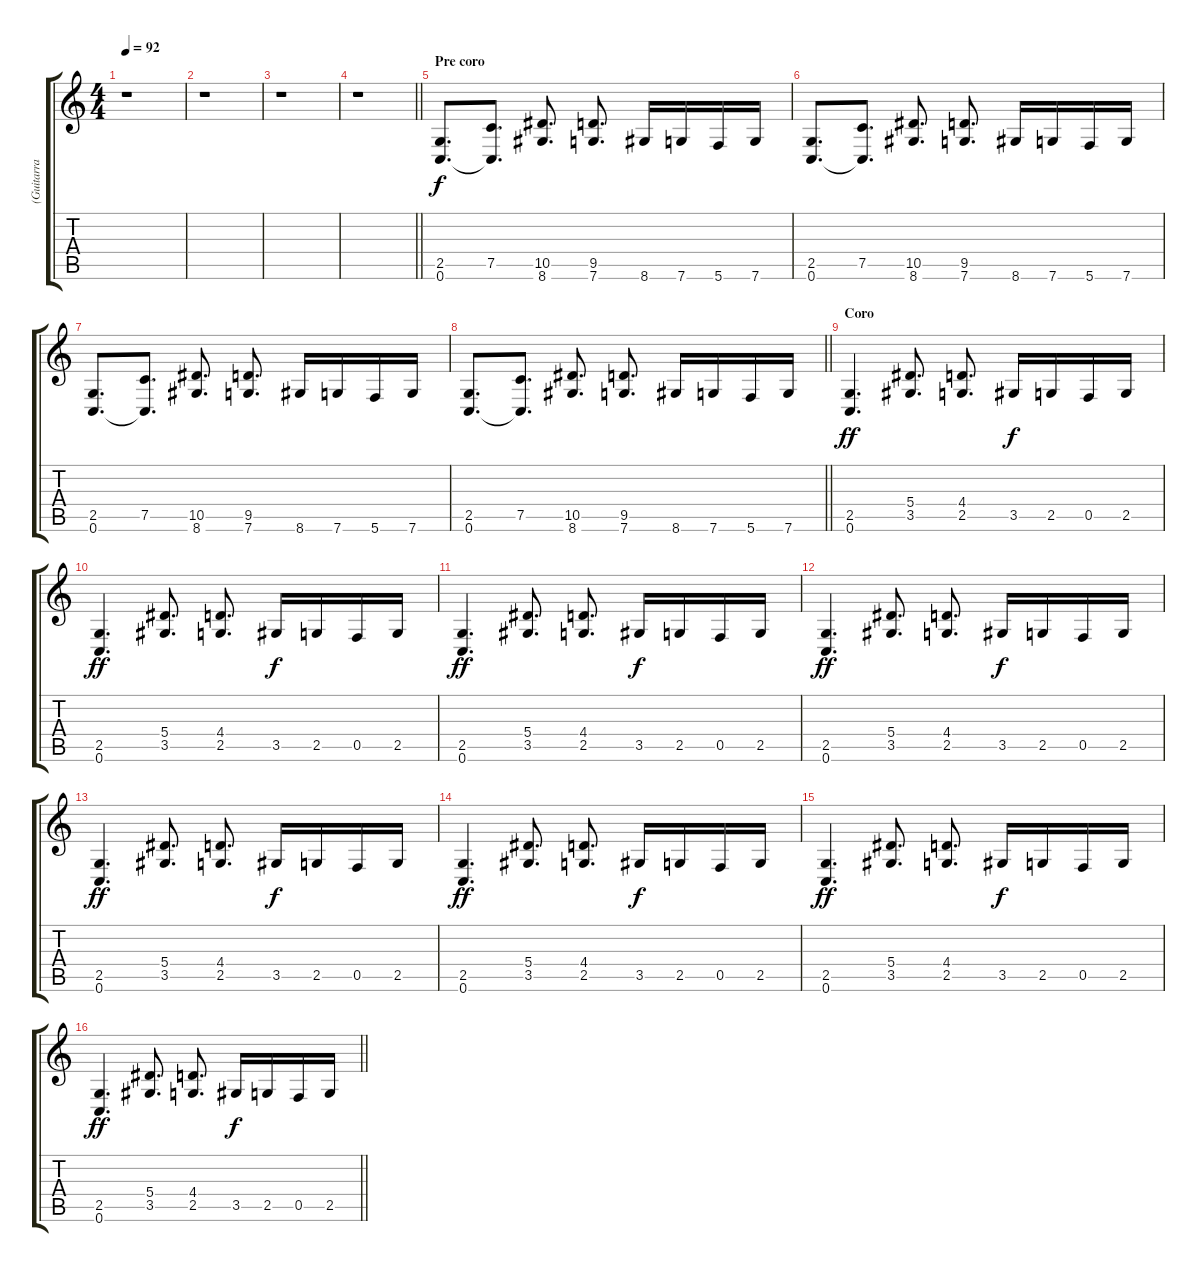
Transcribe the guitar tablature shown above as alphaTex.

\track ("(Guitarra extra)" "(Guitarra ") {instrument overdrivenguitar}
\staff {score tabs}
\tuning (C4 G3 Eb3 Bb2 F2 C2) {hide}
\ts (4 4)
\tempo 92
\clef g2
\ks c
r.1{dy f} |
r.1 |
r.1 |
\barLineRight lightlight
r.1 |
\section ("" "Pre coro")
(2.5 0.6).8{d} (7.5 0.6{t}).8{d} (10.5 8.6).8{d} (9.5 7.6).8{d} 8.6.16 7.6.16 5.6.16 7.6.16 |
(2.5 0.6).8{d} (7.5 0.6{t}).8{d} (10.5 8.6).8{d} (9.5 7.6).8{d} 8.6.16 7.6.16 5.6.16 7.6.16 |
(2.5 0.6).8{d} (7.5 0.6{t}).8{d} (10.5 8.6).8{d} (9.5 7.6).8{d} 8.6.16 7.6.16 5.6.16 7.6.16 |
\barLineRight lightlight
(2.5 0.6).8{d} (7.5 0.6{t}).8{d} (10.5 8.6).8{d} (9.5 7.6).8{d} 8.6.16 7.6.16 5.6.16 7.6.16 |
\section ("" "Coro")
(2.5 0.6).4{d dy ff} (5.4 3.5).8{d} (4.4 2.5).8{d} 3.5.16{dy f} 2.5.16 0.5.16 2.5.16 |
(2.5 0.6).4{d dy ff} (5.4 3.5).8{d} (4.4 2.5).8{d} 3.5.16{dy f} 2.5.16 0.5.16 2.5.16 |
(2.5 0.6).4{d dy ff} (5.4 3.5).8{d} (4.4 2.5).8{d} 3.5.16{dy f} 2.5.16 0.5.16 2.5.16 |
(2.5 0.6).4{d dy ff} (5.4 3.5).8{d} (4.4 2.5).8{d} 3.5.16{dy f} 2.5.16 0.5.16 2.5.16 |
(2.5 0.6).4{d dy ff} (5.4 3.5).8{d} (4.4 2.5).8{d} 3.5.16{dy f} 2.5.16 0.5.16 2.5.16 |
(2.5 0.6).4{d dy ff} (5.4 3.5).8{d} (4.4 2.5).8{d} 3.5.16{dy f} 2.5.16 0.5.16 2.5.16 |
(2.5 0.6).4{d dy ff} (5.4 3.5).8{d} (4.4 2.5).8{d} 3.5.16{dy f} 2.5.16 0.5.16 2.5.16 |
\barLineRight lightlight
(2.5 0.6).4{d dy ff} (5.4 3.5).8{d} (4.4 2.5).8{d} 3.5.16{dy f} 2.5.16 0.5.16 2.5.16
